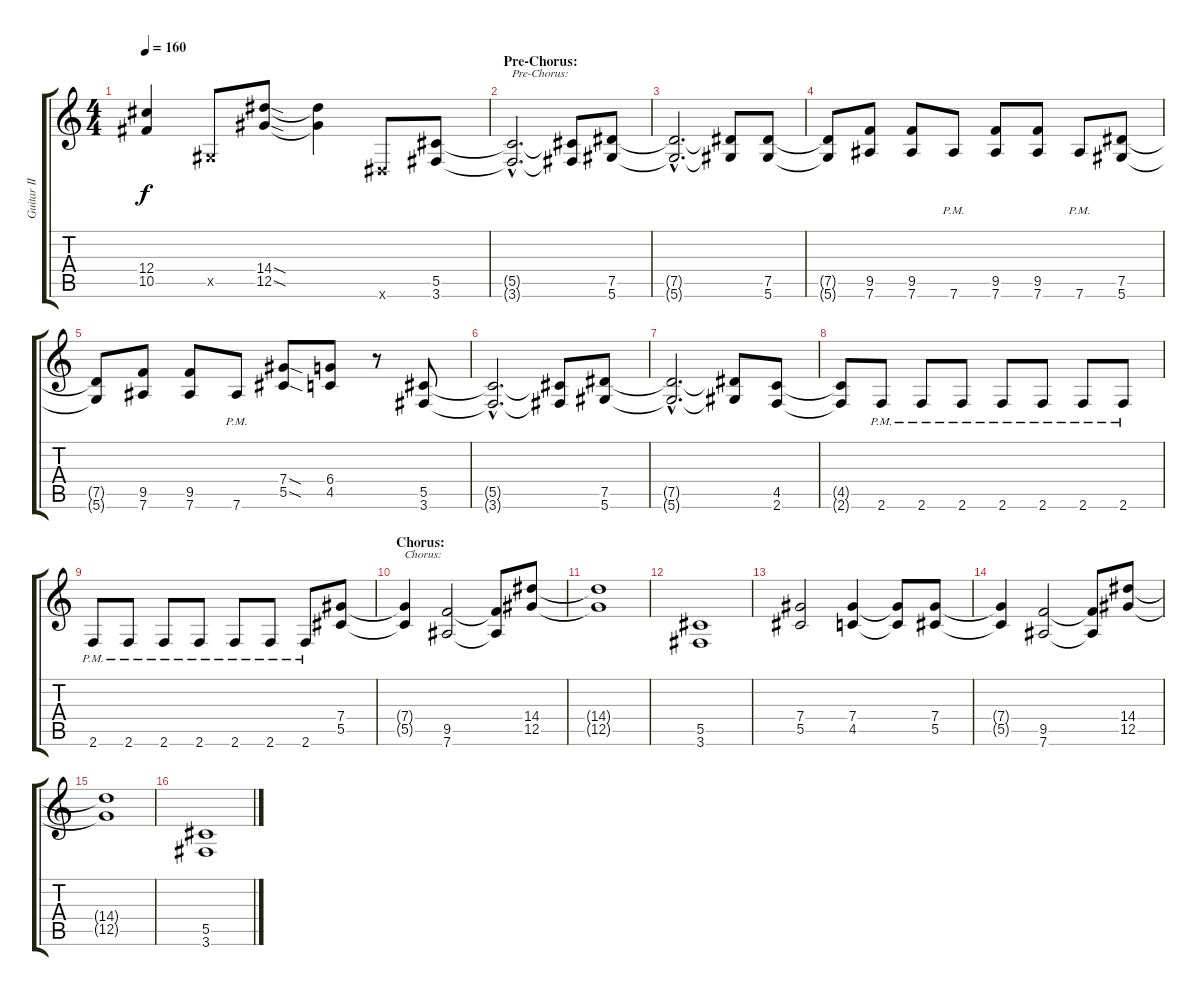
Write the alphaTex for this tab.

\track ("Guitar II" "Guitar II") {instrument distortionguitar}
\staff {score tabs}
\tuning (Eb4 Bb3 Gb3 Db3 Ab2 Eb2) {hide}
\ts (4 4)
\tempo 160
\clef g2
\ks c
(12.4{t} 10.5{t}).4{dy f} 0.5{x}.8 (14.4{sod} 12.5{sod}).8 (14.4{t} 12.5{t}).4 0.6{x}.8 (5.5 3.6).8 |
\section ("" "Pre-Chorus:")
(5.5{hac t} 3.6{hac t}).2{d txt "Pre-Chorus:"} (5.5{t} 3.6{t}).8 (7.5 5.6).8 |
(7.5{hac t} 5.6{hac t}).2{d} (7.5{t} 5.6{t}).8 (7.5 5.6).8 |
(7.5{t} 5.6{t}).8 (9.5 7.6).8 (9.5 7.6).8 7.6{pm}.8 (9.5 7.6).8 (9.5 7.6).8 7.6{pm}.8 (7.5 5.6).8 |
(7.5{t} 5.6{t}).8 (9.5 7.6).8 (9.5 7.6).8 7.6{pm}.8 (7.4{sod} 5.5{sod}).8 (6.4 4.5).8 r.8 (5.5 3.6).8 |
(5.5{hac t} 3.6{hac t}).2{d} (5.5{t} 3.6{t}).8 (7.5 5.6).8 |
(7.5{hac t} 5.6{hac t}).2{d} (7.5{t} 5.6{t}).8 (4.5 2.6).8 |
(4.5{t} 2.6{t}).8 2.6{pm}.8 2.6{pm}.8 2.6{pm}.8 2.6{pm}.8 2.6{pm}.8 2.6{pm}.8 2.6{pm}.8 |
2.6{pm}.8 2.6{pm}.8 2.6{pm}.8 2.6{pm}.8 2.6{pm}.8 2.6{pm}.8 2.6{pm}.8 (7.4 5.5).8 |
\section ("" "Chorus:")
(7.4{t} 5.5{t}).4{txt "Chorus:"} (9.5 7.6).2 (9.5{t} 7.6{t}).8 (14.4 12.5).8 |
(14.4{t} 12.5{t}).1 |
(5.5 3.6).1 |
(7.4 5.5).2 (7.4 4.5).4 (7.4{t} 4.5{t}).8 (7.4 5.5).8 |
(7.4{t} 5.5{t}).4 (9.5 7.6).2 (9.5{t} 7.6{t}).8 (14.4 12.5).8 |
(14.4{t} 12.5{t}).1 |
(5.5 3.6).1
